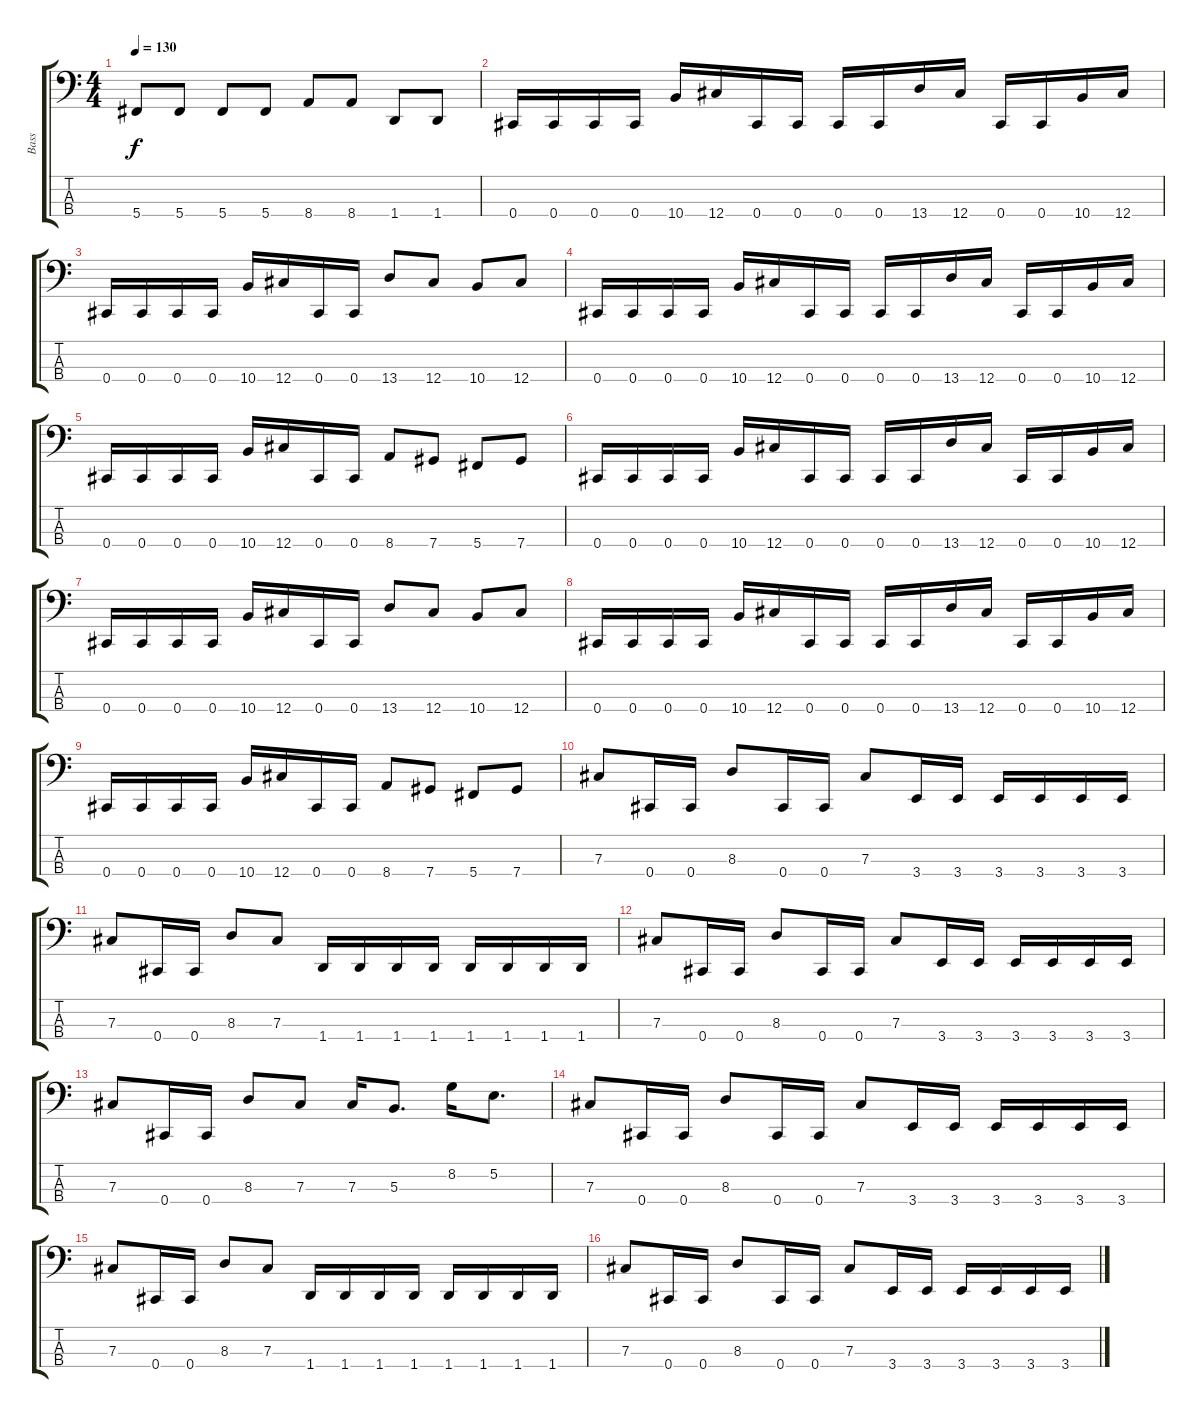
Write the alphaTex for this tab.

\track ("Bass" "Bass") {instrument slapbass1}
\staff {score tabs}
\tuning (E2 B1 Gb1 Db1) {hide}
\ts (4 4)
\tempo 130
\clef f4
\ks c
5.4.8{dy f} 5.4.8 5.4.8 5.4.8 8.4.8 8.4.8 1.4.8 1.4.8 |
0.4.16 0.4.16 0.4.16 0.4.16 10.4.16 12.4.16 0.4.16 0.4.16 0.4.16 0.4.16 13.4.16 12.4.16 0.4.16 0.4.16 10.4.16 12.4.16 |
0.4.16 0.4.16 0.4.16 0.4.16 10.4.16 12.4.16 0.4.16 0.4.16 13.4.8 12.4.8 10.4.8 12.4.8 |
0.4.16 0.4.16 0.4.16 0.4.16 10.4.16 12.4.16 0.4.16 0.4.16 0.4.16 0.4.16 13.4.16 12.4.16 0.4.16 0.4.16 10.4.16 12.4.16 |
0.4.16 0.4.16 0.4.16 0.4.16 10.4.16 12.4.16 0.4.16 0.4.16 8.4.8 7.4.8 5.4.8 7.4.8 |
0.4.16 0.4.16 0.4.16 0.4.16 10.4.16 12.4.16 0.4.16 0.4.16 0.4.16 0.4.16 13.4.16 12.4.16 0.4.16 0.4.16 10.4.16 12.4.16 |
0.4.16 0.4.16 0.4.16 0.4.16 10.4.16 12.4.16 0.4.16 0.4.16 13.4.8 12.4.8 10.4.8 12.4.8 |
0.4.16 0.4.16 0.4.16 0.4.16 10.4.16 12.4.16 0.4.16 0.4.16 0.4.16 0.4.16 13.4.16 12.4.16 0.4.16 0.4.16 10.4.16 12.4.16 |
0.4.16 0.4.16 0.4.16 0.4.16 10.4.16 12.4.16 0.4.16 0.4.16 8.4.8 7.4.8 5.4.8 7.4.8 |
7.3.8 0.4.16 0.4.16 8.3.8 0.4.16 0.4.16 7.3.8 3.4.16 3.4.16 3.4.16 3.4.16 3.4.16 3.4.16 |
7.3.8 0.4.16 0.4.16 8.3.8 7.3.8 1.4.16 1.4.16 1.4.16 1.4.16 1.4.16 1.4.16 1.4.16 1.4.16 |
7.3.8 0.4.16 0.4.16 8.3.8 0.4.16 0.4.16 7.3.8 3.4.16 3.4.16 3.4.16 3.4.16 3.4.16 3.4.16 |
7.3.8 0.4.16 0.4.16 8.3.8 7.3.8 7.3.16 5.3.8{d} 8.2.16 5.2.8{d} |
7.3.8 0.4.16 0.4.16 8.3.8 0.4.16 0.4.16 7.3.8 3.4.16 3.4.16 3.4.16 3.4.16 3.4.16 3.4.16 |
7.3.8 0.4.16 0.4.16 8.3.8 7.3.8 1.4.16 1.4.16 1.4.16 1.4.16 1.4.16 1.4.16 1.4.16 1.4.16 |
7.3.8 0.4.16 0.4.16 8.3.8 0.4.16 0.4.16 7.3.8 3.4.16 3.4.16 3.4.16 3.4.16 3.4.16 3.4.16
